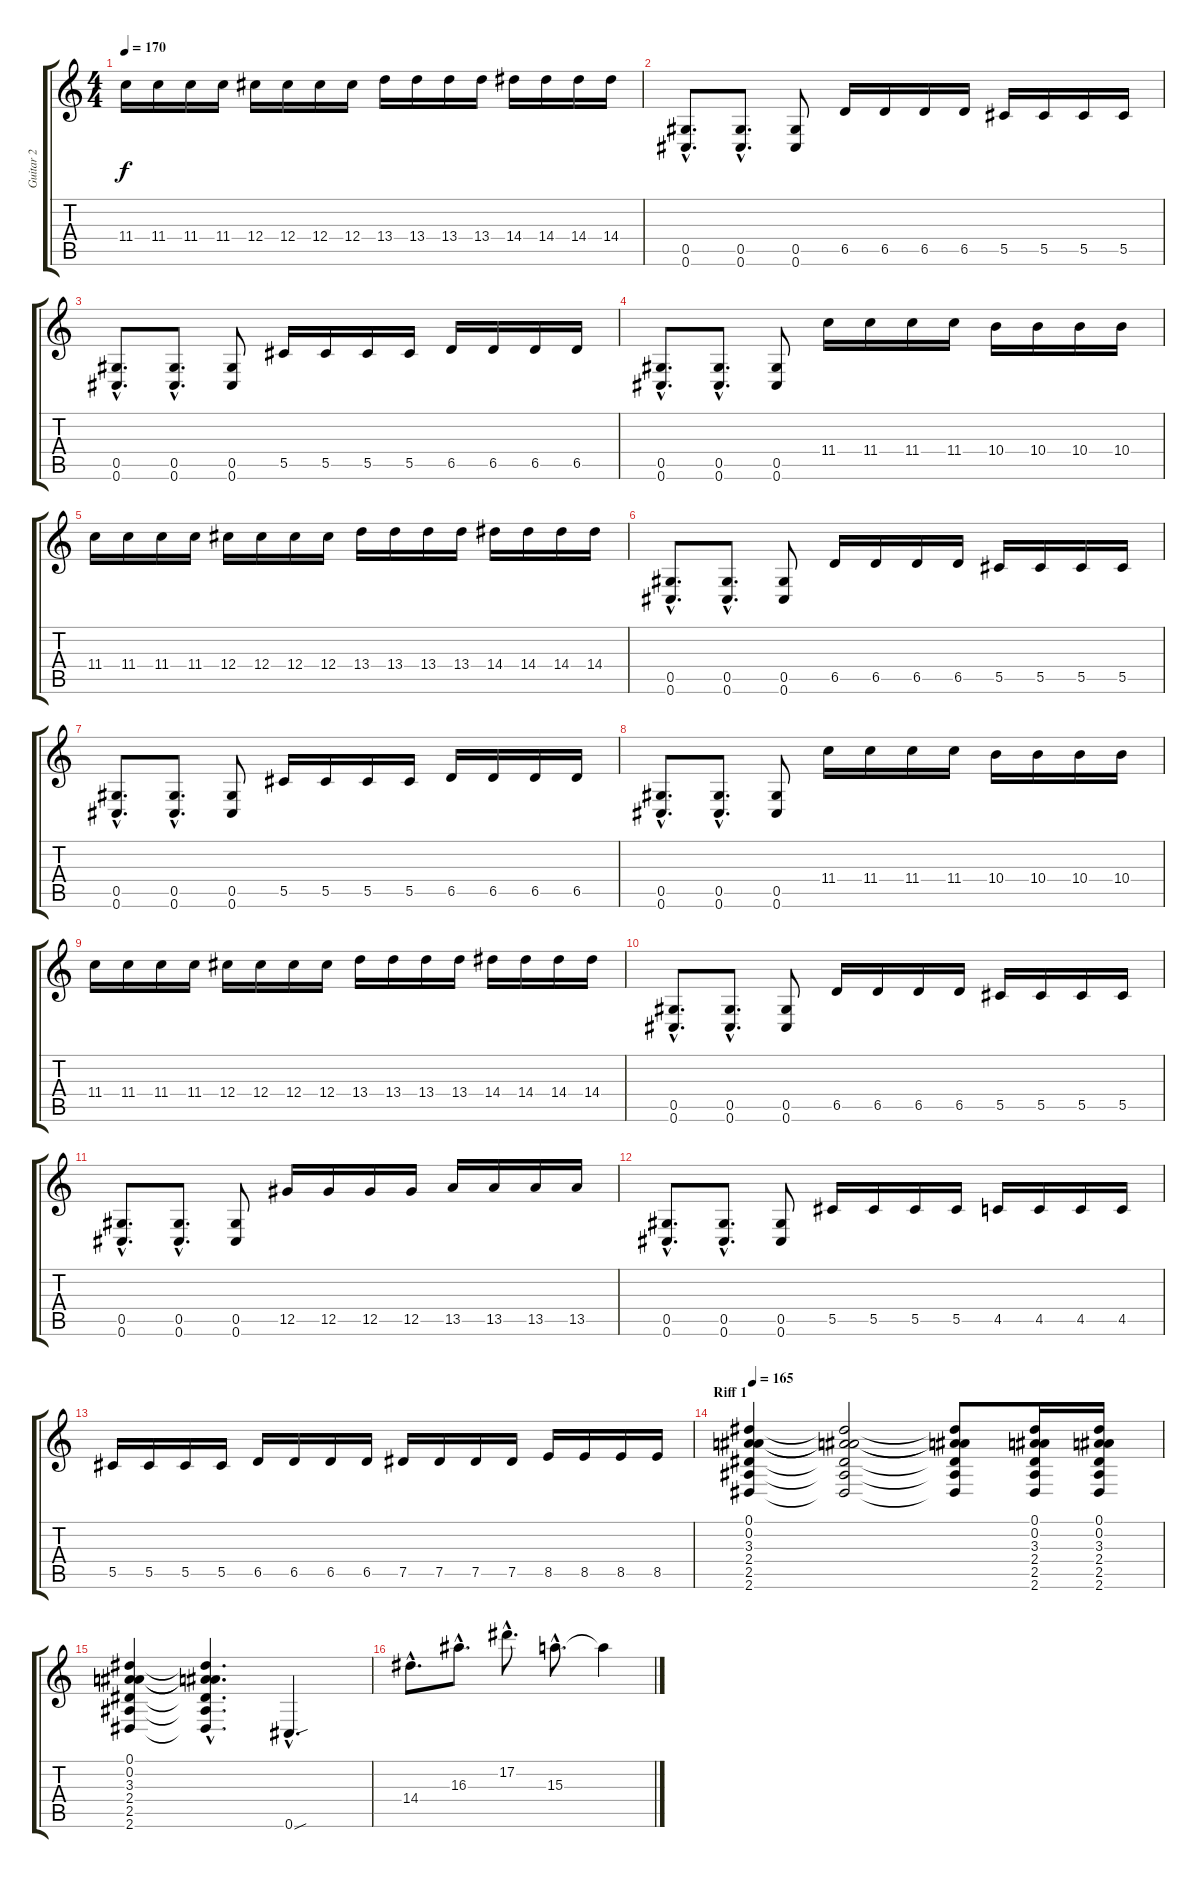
\track ("Guitar 2" "Guitar 2") {instrument distortionguitar}
\staff {score tabs}
\tuning (Eb4 Bb3 Gb3 Db3 Ab2 Db2) {hide}
\ts (4 4)
\tempo 170
\clef g2
\ks c
11.4.16{dy f} 11.4.16 11.4.16 11.4.16 12.4.16 12.4.16 12.4.16 12.4.16 13.4.16 13.4.16 13.4.16 13.4.16 14.4.16 14.4.16 14.4.16 14.4.16 |
(0.5{hac} 0.6{hac}).8{d} (0.5{hac} 0.6{hac}).8{d} (0.5 0.6).8 6.5.16 6.5.16 6.5.16 6.5.16 5.5.16 5.5.16 5.5.16 5.5.16 |
(0.5{hac} 0.6{hac}).8{d} (0.5{hac} 0.6{hac}).8{d} (0.5 0.6).8 5.5.16 5.5.16 5.5.16 5.5.16 6.5.16 6.5.16 6.5.16 6.5.16 |
(0.5{hac} 0.6{hac}).8{d} (0.5{hac} 0.6{hac}).8{d} (0.5 0.6).8 11.4.16 11.4.16 11.4.16 11.4.16 10.4.16 10.4.16 10.4.16 10.4.16 |
11.4.16 11.4.16 11.4.16 11.4.16 12.4.16 12.4.16 12.4.16 12.4.16 13.4.16 13.4.16 13.4.16 13.4.16 14.4.16 14.4.16 14.4.16 14.4.16 |
(0.5{hac} 0.6{hac}).8{d} (0.5{hac} 0.6{hac}).8{d} (0.5 0.6).8 6.5.16 6.5.16 6.5.16 6.5.16 5.5.16 5.5.16 5.5.16 5.5.16 |
(0.5{hac} 0.6{hac}).8{d} (0.5{hac} 0.6{hac}).8{d} (0.5 0.6).8 5.5.16 5.5.16 5.5.16 5.5.16 6.5.16 6.5.16 6.5.16 6.5.16 |
(0.5{hac} 0.6{hac}).8{d} (0.5{hac} 0.6{hac}).8{d} (0.5 0.6).8 11.4.16 11.4.16 11.4.16 11.4.16 10.4.16 10.4.16 10.4.16 10.4.16 |
11.4.16 11.4.16 11.4.16 11.4.16 12.4.16 12.4.16 12.4.16 12.4.16 13.4.16 13.4.16 13.4.16 13.4.16 14.4.16 14.4.16 14.4.16 14.4.16 |
(0.5{hac} 0.6{hac}).8{d} (0.5{hac} 0.6{hac}).8{d} (0.5 0.6).8 6.5.16 6.5.16 6.5.16 6.5.16 5.5.16 5.5.16 5.5.16 5.5.16 |
(0.5{hac} 0.6{hac}).8{d} (0.5{hac} 0.6{hac}).8{d} (0.5 0.6).8 12.5.16 12.5.16 12.5.16 12.5.16 13.5.16 13.5.16 13.5.16 13.5.16 |
(0.5{hac} 0.6{hac}).8{d} (0.5{hac} 0.6{hac}).8{d} (0.5 0.6).8 5.5.16 5.5.16 5.5.16 5.5.16 4.5.16 4.5.16 4.5.16 4.5.16 |
5.5.16 5.5.16 5.5.16 5.5.16 6.5.16 6.5.16 6.5.16 6.5.16 7.5.16 7.5.16 7.5.16 7.5.16 8.5.16 8.5.16 8.5.16 8.5.16 |
\section ("" "Riff 1")
\tempo 165
(0.1 0.2 3.3 2.4 2.5 2.6).4 (0.1{t} 0.2{t} 3.3{t} 2.4{t} 2.5{t} 2.6{t}).2 (0.1{t} 0.2{t} 3.3{t} 2.4{t} 2.5{t} 2.6{t}).8 (0.1 0.2 3.3 2.4 2.5 2.6).16 (0.1 0.2 3.3 2.4 2.5 2.6).16 |
(0.1 0.2 3.3 2.4 2.5 2.6).4 (0.1{hac t} 0.2{hac t} 3.3{hac t} 2.4{hac t} 2.5{hac t} 2.6{hac t}).4{d} 0.6{sou hac}.4{d} |
14.4{hac}.8{d} 16.3{hac}.8{d} 17.2{hac}.8{d} 15.3{hac}.8{d} 15.3{t}.4
